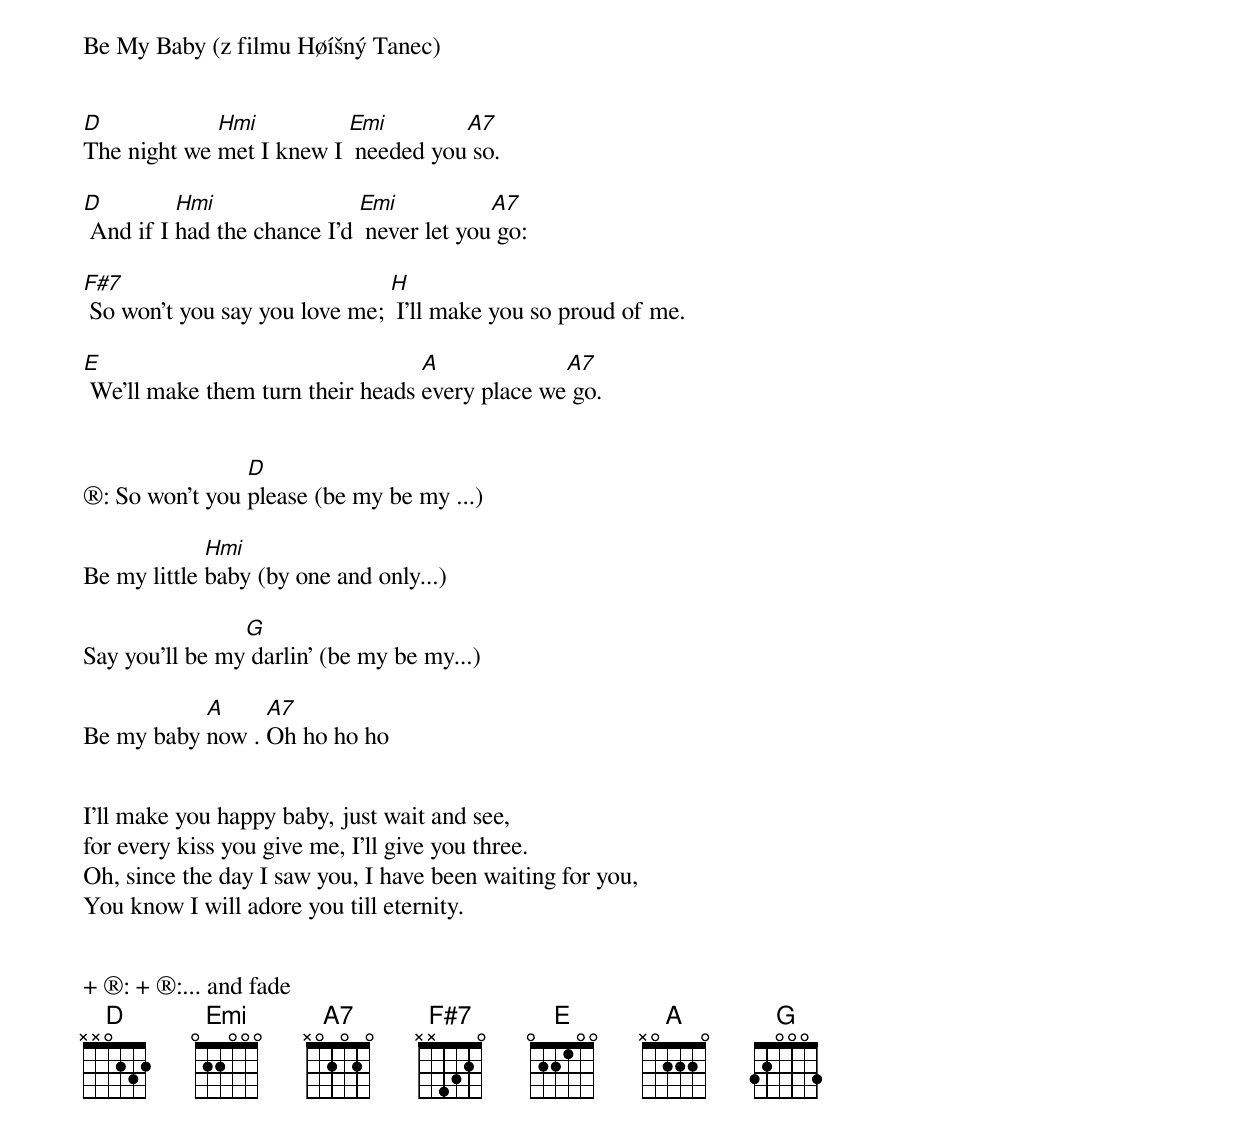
Be My Baby (z filmu Høíšný Tanec)


[D]The night we [Hmi]met I knew I [Emi] needed you[A7] so.

[D] And if I [Hmi]had the chance I'd [Emi] never let you[A7] go:

[F#7] So won't you say you love me; [H] I'll make you so proud of me.

[E] We'll make them turn their heads [A]every place we[A7] go.


®: So won't you [D]please (be my be my ...)

Be my little [Hmi]baby (by one and only...)

Say you'll be my[G] darlin' (be my be my...)

Be my baby [A]now . [A7]Oh ho ho ho


I'll make you happy baby, just wait and see,
for every kiss you give me, I'll give you three.
Oh, since the day I saw you, I have been waiting for you,
You know I will adore you till eternity.


+ ®: + ®:... and fade
